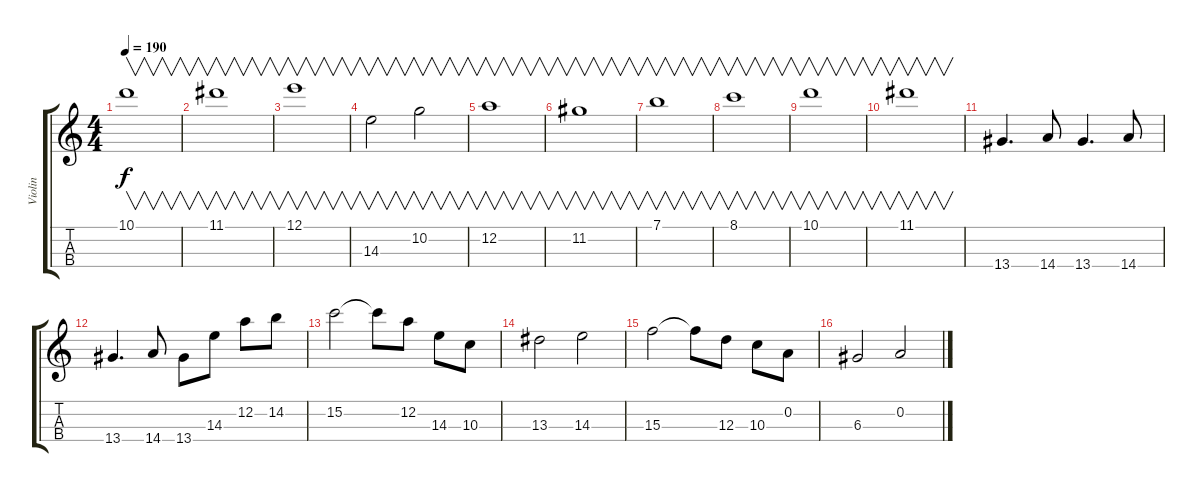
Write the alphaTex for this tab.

\track ("Violin" "Violin") {instrument violin}
\staff {score tabs}
\tuning (E5 A4 D4 G3) {hide}
\ts (4 4)
\tempo 190
\clef g2
\ks c
10.1.1{v dy f} |
11.1.1{v} |
12.1.1{v} |
14.3.2{v} 10.2.2{v} |
12.2.1{v volume 13 instrument violin} |
11.2.1{v} |
7.1.1{v} |
8.1.1{v} |
10.1.1{v} |
11.1.1{v} |
13.4.4{d} 14.4.8 13.4.4{d} 14.4.8 |
13.4.4{d} 14.4.8 13.4.8 14.3.8 12.2.8 14.2.8 |
15.2.2 15.2{t}.8 12.2.8 14.3.8 10.3.8 |
13.3.2 14.3.2 |
15.3.2 15.3{t}.8 12.3.8 10.3.8 0.2.8 |
6.3.2 0.2.2
